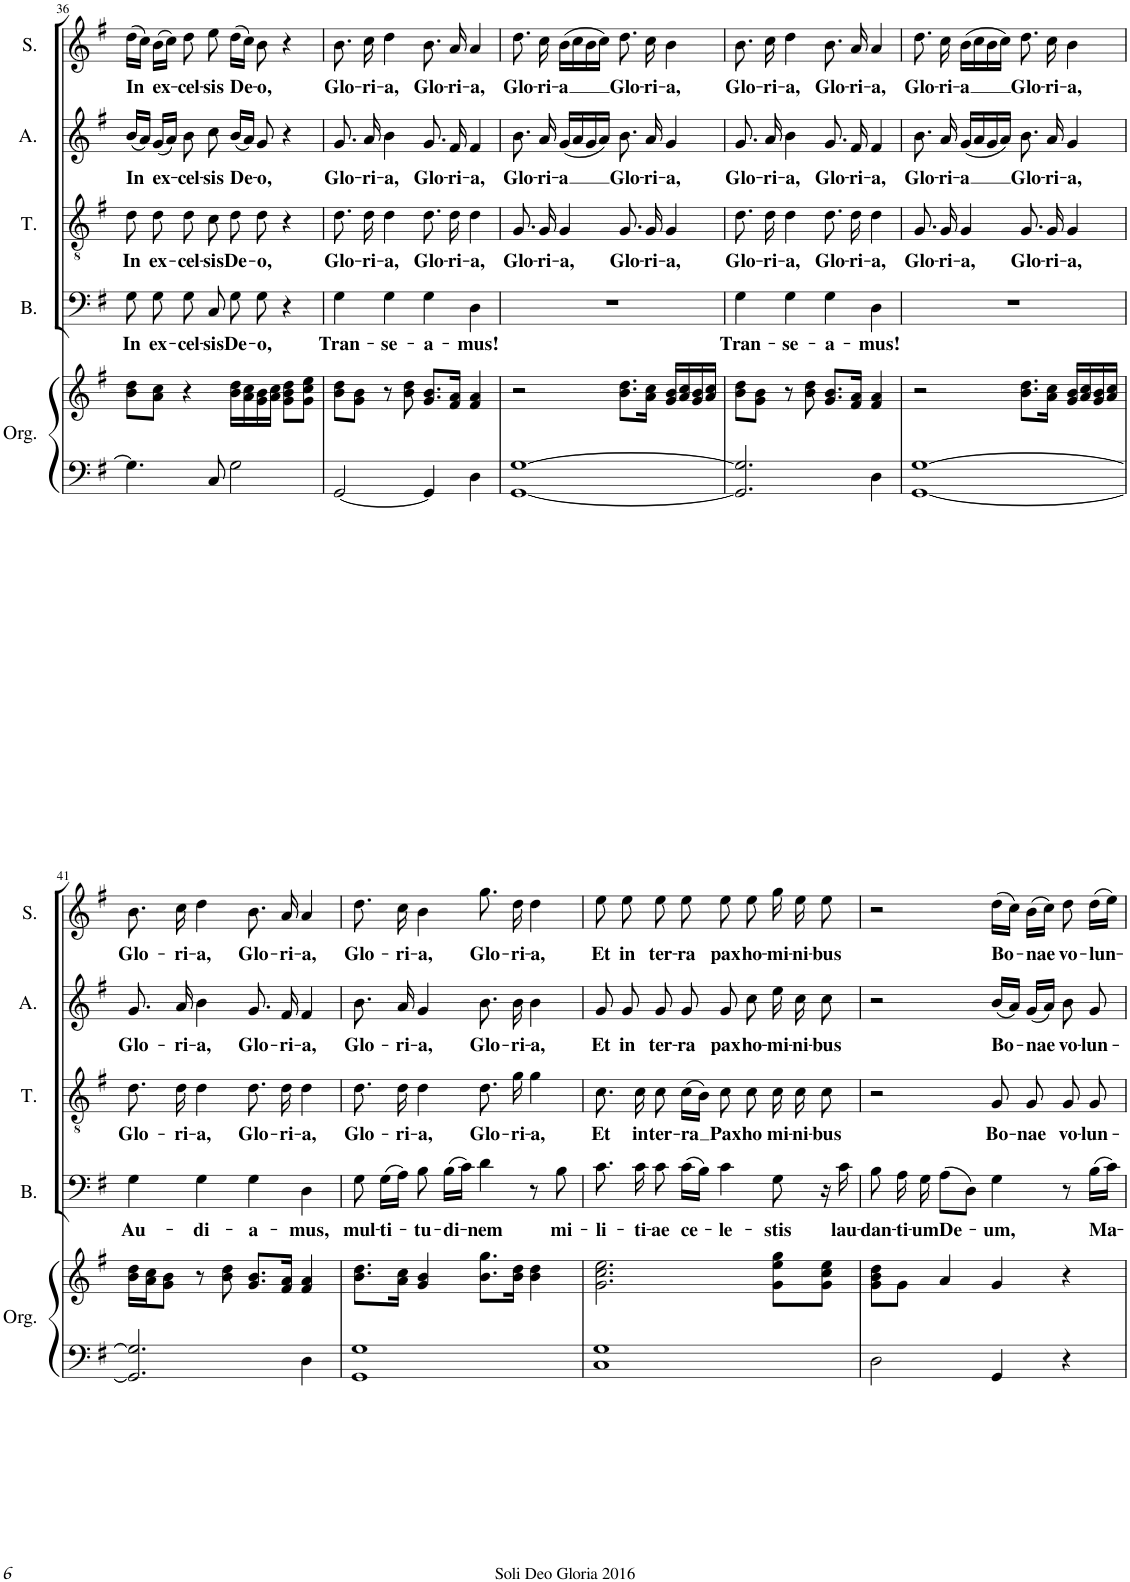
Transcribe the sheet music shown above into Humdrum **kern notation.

**kern	**kern	**kern	**text	**kern	**text	**kern	**text	**kern	**text
*part5	*part5	*part4	*part4	*part3	*part3	*part2	*part2	*part1	*part1
*staff6	*staff5	*staff4	*staff4	*staff3	*staff3	*staff2	*staff2	*staff1	*staff1
*I"Orgue	*	*I"Bass	*	*I"Ténor	*	*I"Alto	*	*I"Soprano	*
*I'Org.	*	*I'B.	*	*I'T.	*	*I'A.	*	*I'S.	*
!!LO:PB:g=z
*clefF4	*clefG2	*clefF4	*	*clefGv2	*	*clefG2	*	*clefG2	*
*k[f#]	*k[f#]	*k[f#]	*	*k[f#]	*	*k[f#]	*	*k[f#]	*
*M4/4	*M4/4	*M4/4	*	*M4/4	*	*M4/4	*	*M4/4	*
*met(c)	*met(c)	*met(c)	*	*met(c)	*	*met(c)	*	*met(c)	*
=36	=36	=36	=36	=36	=36	=36	=36	=36	=36
!	!	!	!LO:LY:b	!	!LO:LY:b	!	!LO:LY:b	!	!LO:LY:b
4.G\]	8b\ 8dd\L	8G\	In	8d\	In	(16b/LL	In	(16dd\LL	In
.	.	.	.	.	.	16a/JJ)	.	16cc\JJ)	.
!	!	!	!LO:LY:b	!	!LO:LY:b	!	!LO:LY:b	!	!LO:LY:b
.	8a\ 8cc\J	8G\	ex-	8d\	ex-	(16g/LL	ex-	(16b\LL	ex-
.	.	.	.	.	.	16a/JJ)	.	16cc\JJ)	.
!	!	!	!LO:LY:b	!	!LO:LY:b	!	!LO:LY:b	!	!LO:LY:b
.	4r	8G\	-cel-	8d\	-cel-	8b\	-cel-	8dd\	-cel-
!	!	!	!LO:LY:b	!	!LO:LY:b	!	!LO:LY:b	!	!LO:LY:b
8C/	.	8C/	-sis	8c\	-sis	8cc\	-sis	8ee\	-sis
!	!	!	!LO:LY:b	!	!LO:LY:b	!	!LO:LY:b	!	!LO:LY:b
2G\	16b\ 16dd\LL	8G\	De-	8d\	De-	(16b/LL	De-	(16dd\LL	De-
.	16a\ 16cc\	.	.	.	.	16a/JJ)	.	16cc\JJ)	.
!	!	!	!LO:LY:b	!	!LO:LY:b	!	!LO:LY:b	!	!LO:LY:b
.	16g\ 16b\	8G\	-o,	8d\	-o,	8g/	-o,	8b\	-o,
.	16a\ 16cc\JJ	.	.	.	.	.	.	.	.
.	8g\ 8b\ 8dd\L	4r	.	4r	.	4r	.	4r	.
.	8g\ 8cc\ 8ee\J	.	.	.	.	.	.	.	.
=37	=37	=37	=37	=37	=37	=37	=37	=37	=37
!	!	!	!LO:LY:b	!	!LO:LY:b	!	!LO:LY:b	!	!LO:LY:b
[2GG/	8b\ 8dd\L	4G\	Tran-	8.d\	Glo-	8.g/	Glo-	8.b\	Glo-
.	8g\ 8b\J	.	.	.	.	.	.	.	.
!	!	!	!	!	!LO:LY:b	!	!LO:LY:b	!	!LO:LY:b
.	.	.	.	16d\	-ri-	16a/	-ri-	16cc\	-ri-
!	!	!	!LO:LY:b	!	!LO:LY:b	!	!LO:LY:b	!	!LO:LY:b
.	8r	4G\	-se-	4d\	-a,	4b\	-a,	4dd\	-a,
.	8b\ 8dd\	.	.	.	.	.	.	.	.
!	!	!	!LO:LY:b	!	!LO:LY:b	!	!LO:LY:b	!	!LO:LY:b
4GG/]	8.g/ 8.b/L	4G\	-a-	8.d\	Glo-	8.g/	Glo-	8.b\	Glo-
!	!	!	!	!	!LO:LY:b	!	!LO:LY:b	!	!LO:LY:b
.	16f#/ 16a/Jk	.	.	16d\	-ri-	16f#/	-ri-	16a/	-ri-
!	!	!	!LO:LY:b	!	!LO:LY:b	!	!LO:LY:b	!	!LO:LY:b
4D\	4f#/ 4a/	4D\	-mus!	4d\	-a,	4f#/	-a,	4a/	-a,
=38	=38	=38	=38	=38	=38	=38	=38	=38	=38
!	!	!	!	!	!LO:LY:b	!	!LO:LY:b	!	!LO:LY:b
[1GG [1G	2r	1r	.	8.G/	Glo-	8.b\	Glo-	8.dd\	Glo-
!	!	!	!	!	!LO:LY:b	!	!LO:LY:b	!	!LO:LY:b
.	.	.	.	16G/	-ri-	16a/	-ri-	16cc\	-ri-
!	!	!	!	!	!LO:LY:b	!	!LO:LY:b	!	!LO:LY:b
.	.	.	.	4G/	-a,	(16g/LL	-a	(16b\LL	-a
.	.	.	.	.	.	16a/	.	16cc\	.
.	.	.	.	.	.	16g/	.	16b\	.
.	.	.	.	.	.	16a/JJ)	.	16cc\JJ)	.
!	!	!	!	!	!LO:LY:b	!	!LO:LY:b	!	!LO:LY:b
.	8.b\ 8.dd\L	.	.	8.G/	Glo-	8.b\	Glo-	8.dd\	Glo-
!	!	!	!	!	!LO:LY:b	!	!LO:LY:b	!	!LO:LY:b
.	16a\ 16cc\Jk	.	.	16G/	-ri-	16a/	-ri-	16cc\	-ri-
!	!	!	!	!	!LO:LY:b	!	!LO:LY:b	!	!LO:LY:b
.	16g/ 16b/LL	.	.	4G/	-a,	4g/	-a,	4b\	-a,
.	16a/ 16cc/	.	.	.	.	.	.	.	.
.	16g/ 16b/	.	.	.	.	.	.	.	.
.	16a/ 16cc/JJ	.	.	.	.	.	.	.	.
=39	=39	=39	=39	=39	=39	=39	=39	=39	=39
!	!	!	!LO:LY:b	!	!LO:LY:b	!	!LO:LY:b	!	!LO:LY:b
2.GG/] 2.G/]	8b\ 8dd\L	4G\	Tran-	8.d\	Glo-	8.g/	Glo-	8.b\	Glo-
.	8g\ 8b\J	.	.	.	.	.	.	.	.
!	!	!	!	!	!LO:LY:b	!	!LO:LY:b	!	!LO:LY:b
.	.	.	.	16d\	-ri-	16a/	-ri-	16cc\	-ri-
!	!	!	!LO:LY:b	!	!LO:LY:b	!	!LO:LY:b	!	!LO:LY:b
.	8r	4G\	-se-	4d\	-a,	4b\	-a,	4dd\	-a,
.	8b\ 8dd\	.	.	.	.	.	.	.	.
!	!	!	!LO:LY:b	!	!LO:LY:b	!	!LO:LY:b	!	!LO:LY:b
.	8.g/ 8.b/L	4G\	-a-	8.d\	Glo-	8.g/	Glo-	8.b\	Glo-
!	!	!	!	!	!LO:LY:b	!	!LO:LY:b	!	!LO:LY:b
.	16f#/ 16a/Jk	.	.	16d\	-ri-	16f#/	-ri-	16a/	-ri-
!	!	!	!LO:LY:b	!	!LO:LY:b	!	!LO:LY:b	!	!LO:LY:b
4D\	4f#/ 4a/	4D\	-mus!	4d\	-a,	4f#/	-a,	4a/	-a,
=40	=40	=40	=40	=40	=40	=40	=40	=40	=40
!	!	!	!	!	!LO:LY:b	!	!LO:LY:b	!	!LO:LY:b
[1GG [1G	2r	1r	.	8.G/	Glo-	8.b\	Glo-	8.dd\	Glo-
!	!	!	!	!	!LO:LY:b	!	!LO:LY:b	!	!LO:LY:b
.	.	.	.	16G/	-ri-	16a/	-ri-	16cc\	-ri-
!	!	!	!	!	!LO:LY:b	!	!LO:LY:b	!	!LO:LY:b
.	.	.	.	4G/	-a,	(16g/LL	-a	(16b\LL	-a
.	.	.	.	.	.	16a/	.	16cc\	.
.	.	.	.	.	.	16g/	.	16b\	.
.	.	.	.	.	.	16a/JJ)	.	16cc\JJ)	.
!	!	!	!	!	!LO:LY:b	!	!LO:LY:b	!	!LO:LY:b
.	8.b\ 8.dd\L	.	.	8.G/	Glo-	8.b\	Glo-	8.dd\	Glo-
!	!	!	!	!	!LO:LY:b	!	!LO:LY:b	!	!LO:LY:b
.	16a\ 16cc\Jk	.	.	16G/	-ri-	16a/	-ri-	16cc\	-ri-
!	!	!	!	!	!LO:LY:b	!	!LO:LY:b	!	!LO:LY:b
.	16g/ 16b/LL	.	.	4G/	-a,	4g/	-a,	4b\	-a,
.	16a/ 16cc/	.	.	.	.	.	.	.	.
.	16g/ 16b/	.	.	.	.	.	.	.	.
.	16a/ 16cc/JJ	.	.	.	.	.	.	.	.
!!LO:LB:g=z
=41	=41	=41	=41	=41	=41	=41	=41	=41	=41
!	!	!	!LO:LY:b	!	!LO:LY:b	!	!LO:LY:b	!	!LO:LY:b
2.GG/] 2.G/]	16b\ 16dd\LL	4G\	Au-	8.d\	Glo-	8.g/	Glo-	8.b\	Glo-
.	16a\ 16cc\J	.	.	.	.	.	.	.	.
.	8g\ 8b\J	.	.	.	.	.	.	.	.
!	!	!	!	!	!LO:LY:b	!	!LO:LY:b	!	!LO:LY:b
.	.	.	.	16d\	-ri-	16a/	-ri-	16cc\	-ri-
!	!	!	!LO:LY:b	!	!LO:LY:b	!	!LO:LY:b	!	!LO:LY:b
.	8r	4G\	-di-	4d\	-a,	4b\	-a,	4dd\	-a,
.	8b\ 8dd\	.	.	.	.	.	.	.	.
!	!	!	!LO:LY:b	!	!LO:LY:b	!	!LO:LY:b	!	!LO:LY:b
.	8.g/ 8.b/L	4G\	-a-	8.d\	Glo-	8.g/	Glo-	8.b\	Glo-
!	!	!	!	!	!LO:LY:b	!	!LO:LY:b	!	!LO:LY:b
.	16f#/ 16a/Jk	.	.	16d\	-ri-	16f#/	-ri-	16a/	-ri-
!	!	!	!LO:LY:b	!	!LO:LY:b	!	!LO:LY:b	!	!LO:LY:b
4D\	4f#/ 4a/	4D\	-mus,	4d\	-a,	4f#/	-a,	4a/	-a,
=42	=42	=42	=42	=42	=42	=42	=42	=42	=42
!	!	!	!LO:LY:b	!	!LO:LY:b	!	!LO:LY:b	!	!LO:LY:b
1GG 1G	8.b\ 8.dd\L	8G\	mul-	8.d\	Glo-	8.b\	Glo-	8.dd\	Glo-
!	!	!	!LO:LY:b	!	!	!	!	!	!
.	.	(16G\LL	-ti-	.	.	.	.	.	.
!	!	!	!	!	!LO:LY:b	!	!LO:LY:b	!	!LO:LY:b
.	16a\ 16cc\Jk	16A\JJ)	.	16d\	-ri-	16a/	-ri-	16cc\	-ri-
!	!	!	!LO:LY:b	!	!LO:LY:b	!	!LO:LY:b	!	!LO:LY:b
.	4g/ 4b/	8B\	-tu-	4d\	-a,	4g/	-a,	4b\	-a,
!	!	!	!LO:LY:b	!	!	!	!	!	!
.	.	(16B\LL	-di-	.	.	.	.	.	.
.	.	16c\JJ)	.	.	.	.	.	.	.
!	!	!	!LO:LY:b	!	!LO:LY:b	!	!LO:LY:b	!	!LO:LY:b
.	8.b\ 8.gg\L	4d\	-nem	8.d\	Glo-	8.b\	Glo-	8.gg\	Glo-
!	!	!	!	!	!LO:LY:b	!	!LO:LY:b	!	!LO:LY:b
.	16b\ 16dd\Jk	.	.	16g\	-ri-	16b\	-ri-	16dd\	-ri-
!	!	!	!	!	!LO:LY:b	!	!LO:LY:b	!	!LO:LY:b
.	4b\ 4dd\	8r	.	4g\	-a,	4b\	-a,	4dd\	-a,
!	!	!	!LO:LY:b	!	!	!	!	!	!
.	.	8B\	mi-	.	.	.	.	.	.
=43	=43	=43	=43	=43	=43	=43	=43	=43	=43
!	!	!	!LO:LY:b	!	!LO:LY:b	!	!LO:LY:b	!	!LO:LY:b
1C 1G	2.g\ 2.cc\ 2.ee\	8.c\	-li-	8.c\	Et	8g/	Et	8ee\	Et
!	!	!	!	!	!	!	!LO:LY:b	!	!LO:LY:b
.	.	.	.	.	.	8g/	in	8ee\	in
!	!	!	!LO:LY:b	!	!LO:LY:b	!	!	!	!
.	.	16c\	-ti-	16c\	in	.	.	.	.
!	!	!	!LO:LY:b	!	!LO:LY:b	!	!LO:LY:b	!	!LO:LY:b
.	.	8c\	-ae	8c\	ter-	8g/	ter-	8ee\	ter-
!	!	!	!LO:LY:b	!	!LO:LY:b	!	!LO:LY:b	!	!LO:LY:b
.	.	(16c\LL	ce-	(16c\LL	-ra	8g/	-ra	8ee\	-ra
.	.	16B\JJ)	.	16B\JJ)	.	.	.	.	.
!	!	!	!LO:LY:b	!	!LO:LY:b	!	!LO:LY:b	!	!LO:LY:b
.	.	4c\	-le-	8c\	Pax	8g/	pax	8ee\	pax
!	!	!	!	!	!LO:LY:b	!	!LO:LY:b	!	!LO:LY:b
.	.	.	.	8c\	ho	8cc\	ho-	8ee\	ho-
!	!	!	!LO:LY:b	!	!LO:LY:b	!	!LO:LY:b	!	!LO:LY:b
.	8g\ 8ee\ 8gg\L	8G\	-stis	16c\	mi-	16ee\	-mi-	16gg\	-mi-
!	!	!	!	!	!LO:LY:b	!	!LO:LY:b	!	!LO:LY:b
.	.	.	.	16c\	-ni-	16cc\	-ni-	16ee\	-ni-
!	!	!	!	!	!LO:LY:b	!	!LO:LY:b	!	!LO:LY:b
.	8g\ 8cc\ 8ee\J	16r	.	8c\	-bus	8cc\	-bus	8ee\	-bus
!	!	!	!LO:LY:b	!	!	!	!	!	!
.	.	16c\	lau-	.	.	.	.	.	.
=44	=44	=44	=44	=44	=44	=44	=44	=44	=44
!	!	!	!LO:LY:b	!	!	!	!	!	!
2D\	8g\ 8b\ 8dd\L	8B\	-dan-	2r	.	2r	.	2r	.
!	!	!	!LO:LY:b	!	!	!	!	!	!
.	8g\J	16A\	-ti-	.	.	.	.	.	.
!	!	!	!LO:LY:b	!	!	!	!	!	!
.	.	16G\	-um	.	.	.	.	.	.
!	!	!	!LO:LY:b	!	!	!	!	!	!
.	4a/	(8A\L	De-	.	.	.	.	.	.
.	.	8D\J)	.	.	.	.	.	.	.
!	!	!	!LO:LY:b	!	!LO:LY:b	!	!LO:LY:b	!	!LO:LY:b
4GG/	4g/	4G\	-um,	8G/	Bo-	(16b/LL	Bo-	(16dd\LL	Bo-
.	.	.	.	.	.	16a/JJ)	.	16cc\JJ)	.
!	!	!	!	!	!LO:LY:b	!	!LO:LY:b	!	!LO:LY:b
.	.	.	.	8G/	-nae	(16g/LL	-nae	(16b\LL	-nae
.	.	.	.	.	.	16a/JJ)	.	16cc\JJ)	.
!	!	!	!	!	!LO:LY:b	!	!LO:LY:b	!	!LO:LY:b
4r	4r	8r	.	8G/	vo-	8b\	vo-	8dd\	vo-
!	!	!	!LO:LY:b	!	!LO:LY:b	!	!LO:LY:b	!	!LO:LY:b
.	.	(16B\LL	Ma-	8G/	-lun-	8g/	-lun-	(16dd\LL	-lun-
.	.	16c\JJ)	.	.	.	.	.	16ee\JJ)	.
=	=	=	=	=	=	=	=	=	=
*-	*-	*-	*-	*-	*-	*-	*-	*-	*-
